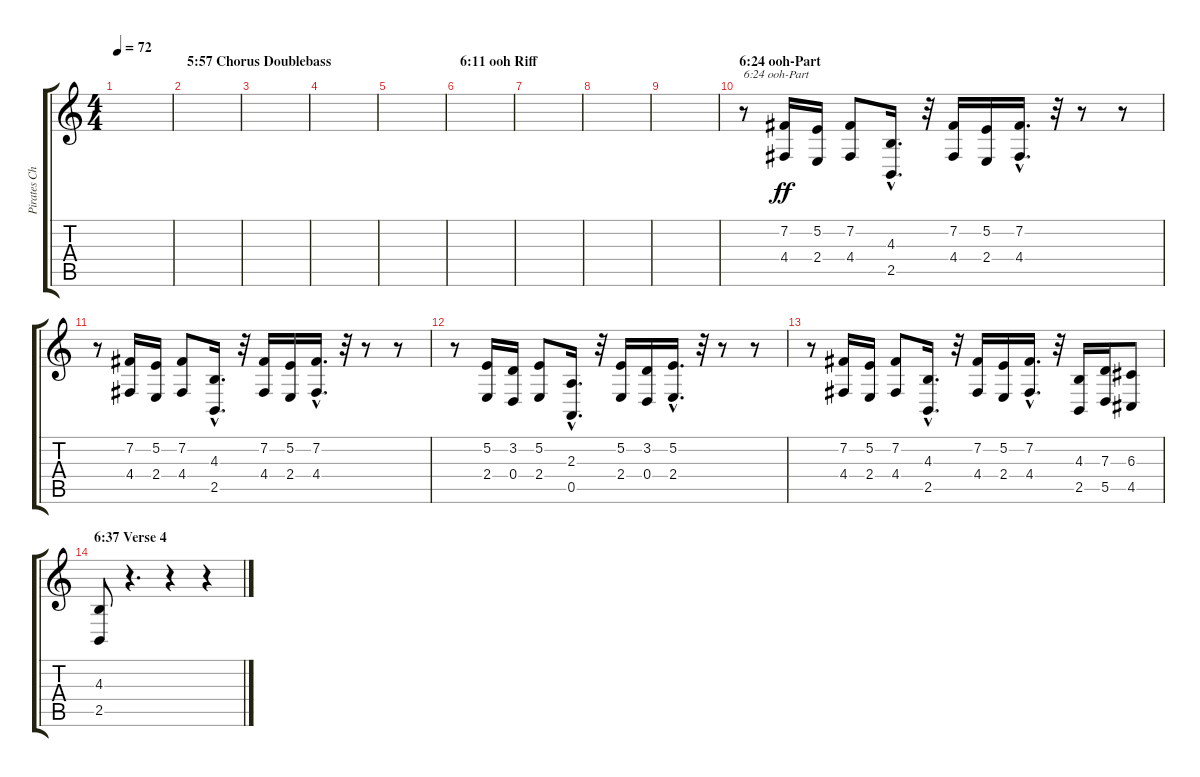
\track ("Pirates Choir / Cannons" "Pirates Ch") {instrument choiraahs}
\staff {score tabs}
\tuning (E4 B3 G3 D3 A2 E2) {hide}
\ts (4 4)
\tempo 72
\clef g2
\ks c
|
\section ("" "5:57 Chorus Doublebass")
|
|
|
|
\section ("" "6:11 ooh Riff")
|
|
|
|
\section ("" "6:24 ooh-Part")
r.8{txt "6:24 ooh-Part" volume 10} (7.2 4.4).16{dy ff} (5.2 2.4).16 (7.2 4.4).8 (4.3{hac} 2.5{hac}).16{d} r.32 (7.2 4.4).16 (5.2 2.4).16 (7.2{hac} 4.4{hac}).16{d} r.32 r.8 r.8 |
r.8 (7.2 4.4).16 (5.2 2.4).16 (7.2 4.4).8 (4.3{hac} 2.5{hac}).16{d} r.32 (7.2 4.4).16 (5.2 2.4).16 (7.2{hac} 4.4{hac}).16{d} r.32 r.8 r.8 |
r.8 (5.2 2.4).16 (3.2 0.4).16 (5.2 2.4).8 (2.3{hac} 0.5{hac}).16{d} r.32 (5.2 2.4).16 (3.2 0.4).16 (5.2{hac} 2.4{hac}).16{d} r.32 r.8 r.8 |
r.8 (7.2 4.4).16 (5.2 2.4).16 (7.2 4.4).8 (4.3{hac} 2.5{hac}).16{d} r.32 (7.2 4.4).16 (5.2 2.4).16 (7.2{hac} 4.4{hac}).16{d} r.32 (4.3 2.5).16 (7.3 5.5).16 (6.3 4.5).8 |
\section ("" "6:37 Verse 4")
(4.3 2.5).8{volume 8} r.4{d} r.4 r.4
